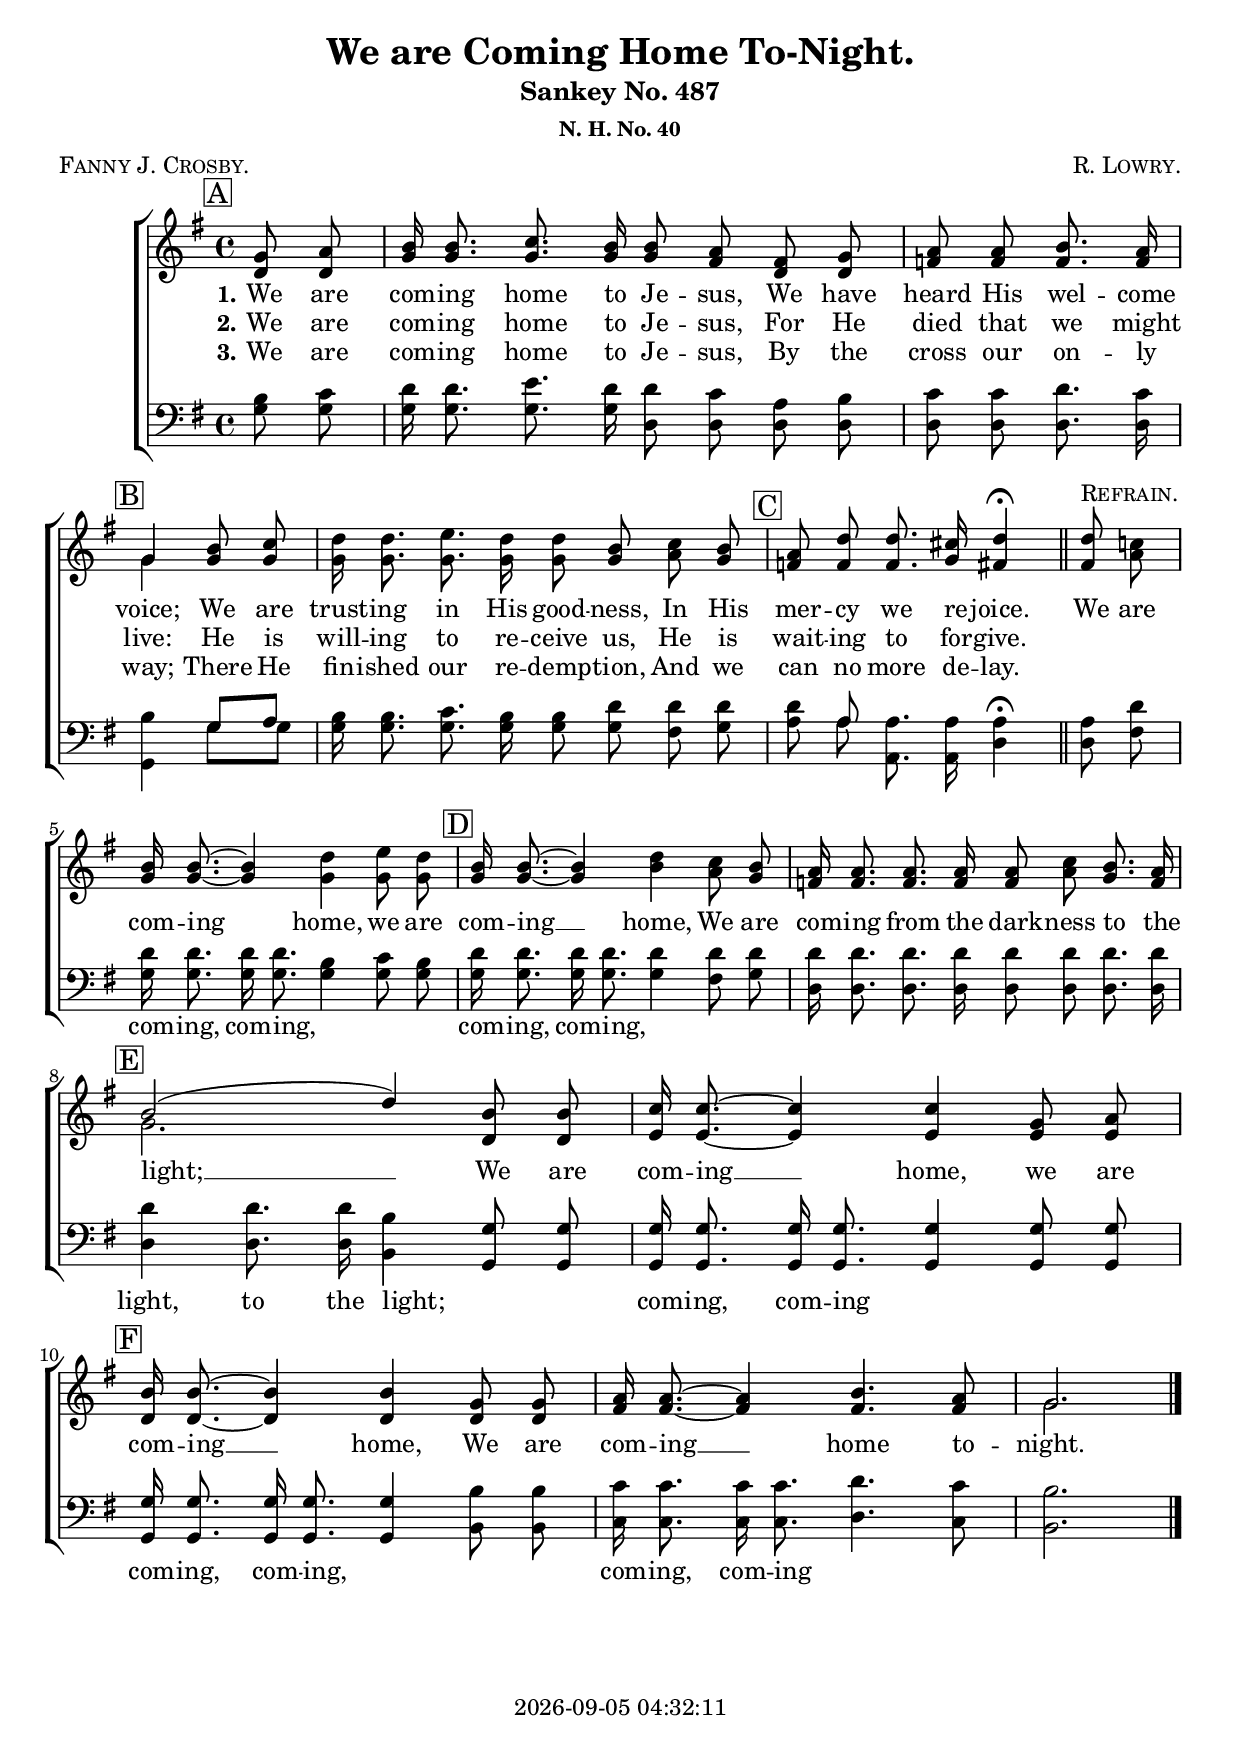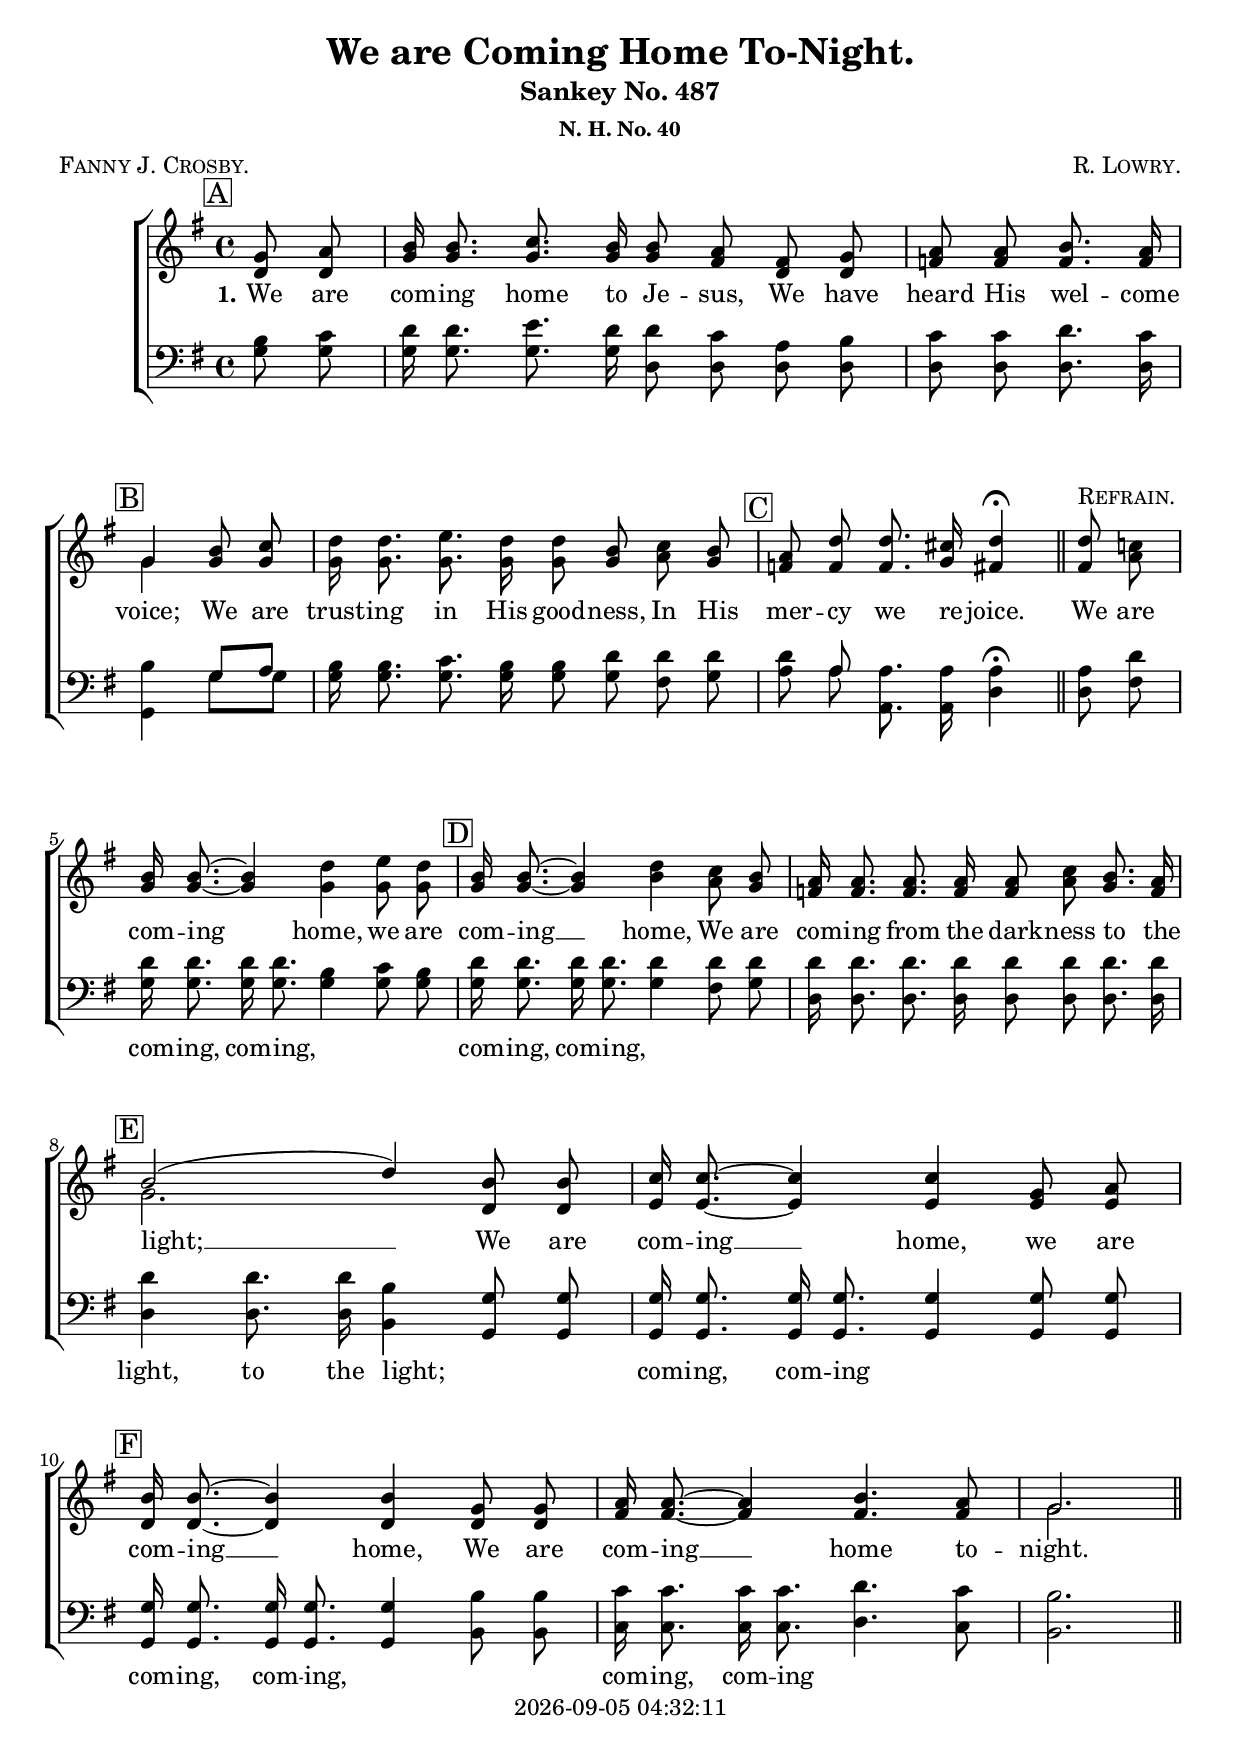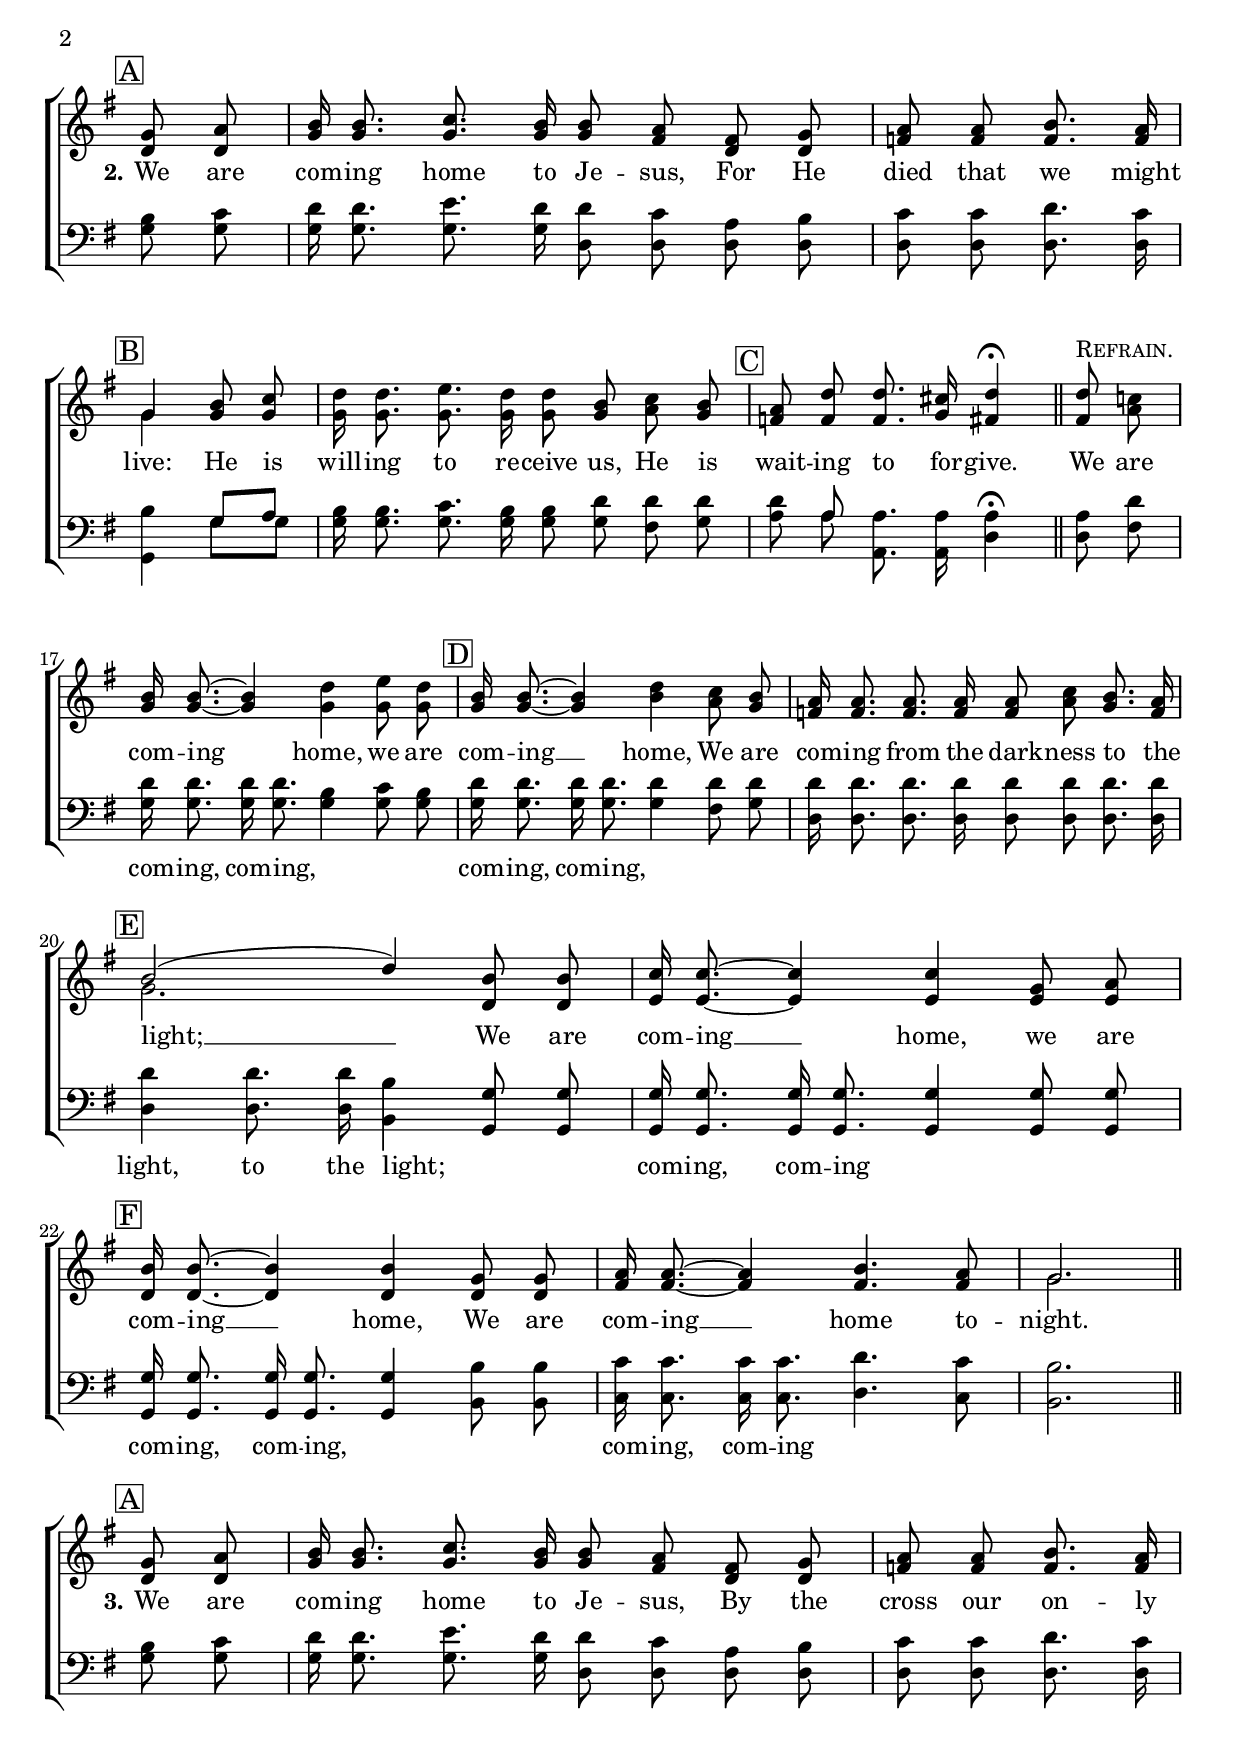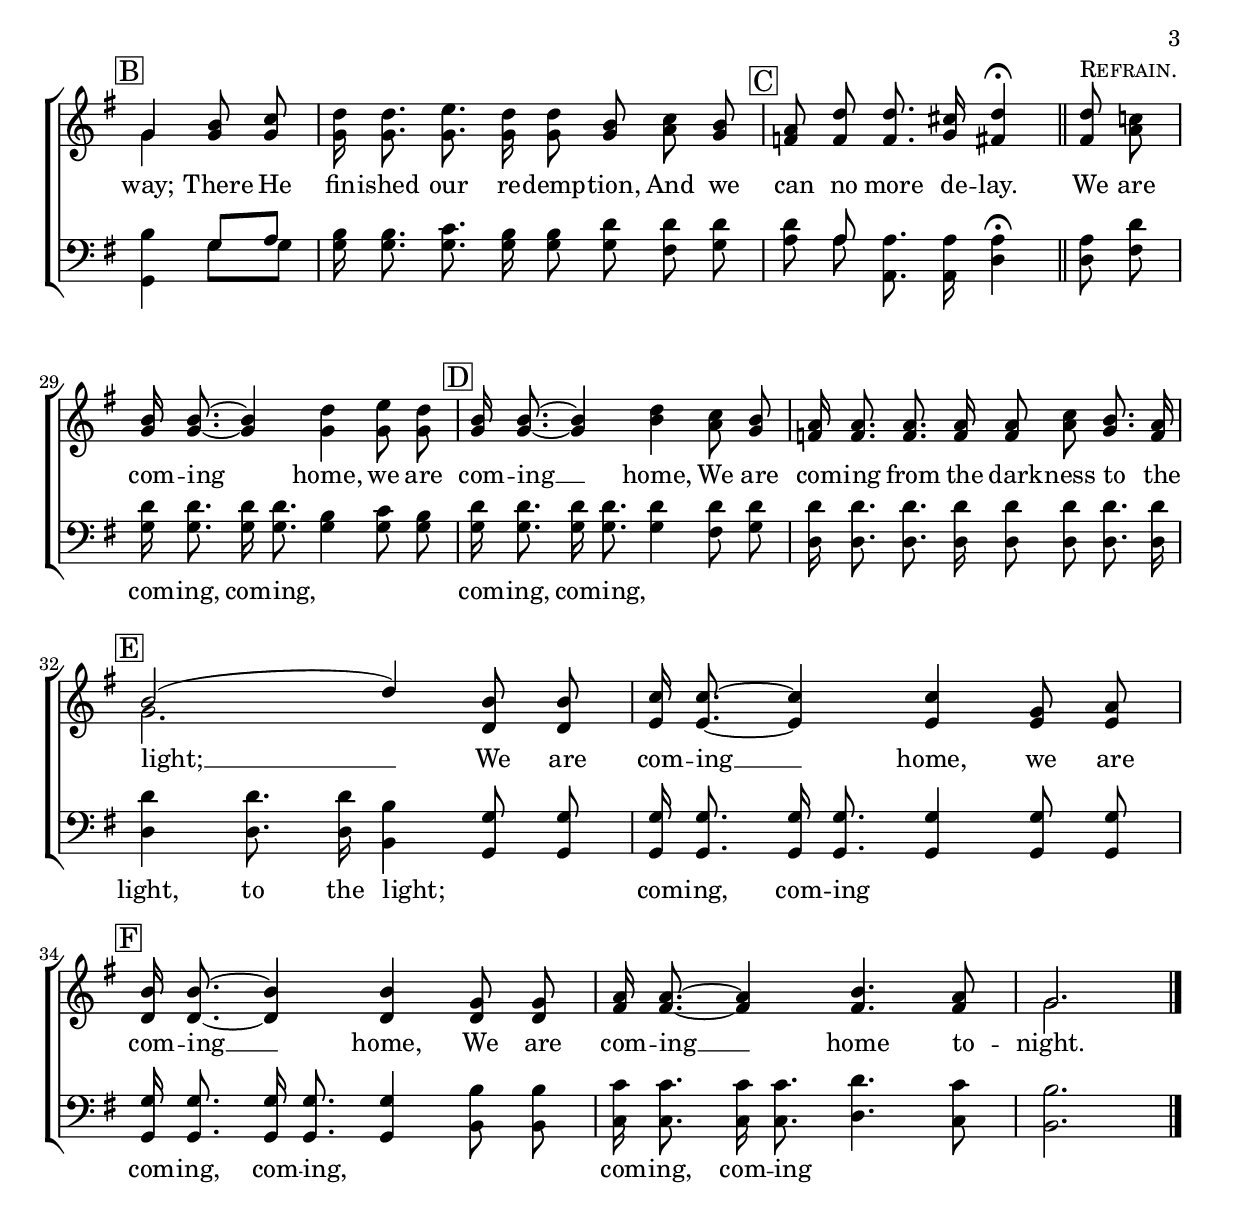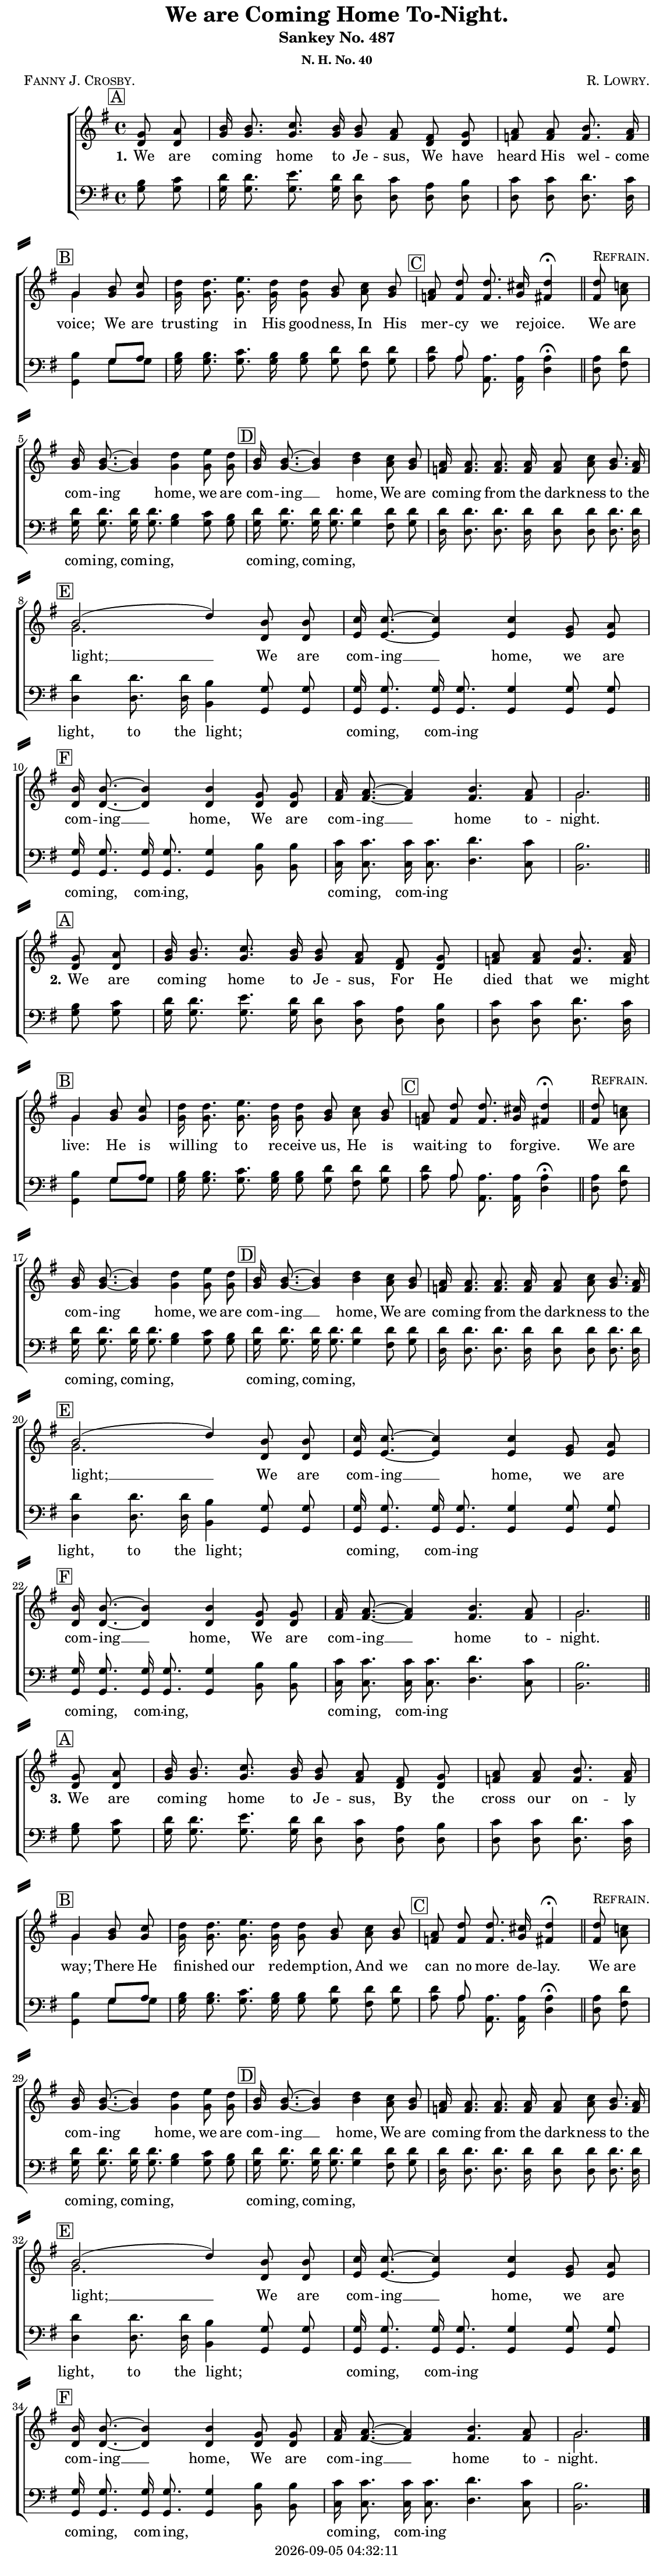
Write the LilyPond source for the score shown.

\version "2.22.1"

\include "articulate.ly"

today = #(strftime "%Y-%m-%d %H:%M:%S" (localtime (current-time)))

\header {
% centered at top
%  dedication  = "dedication"
  title       = "We are Coming Home To-Night."
  subtitle    = "Sankey No. 487"
  subsubtitle = "N. H. No. 40"
%  instrument  = "instrument"
  
% arrangement of following lines:
%
%  poet    composer
%  meter   arranger
%  piece       opus

  composer    = \markup\smallCaps "R. Lowry."
%  arranger    = "arranger"
%  opus        = "opus"

  poet        = \markup\smallCaps "Fanny J. Crosby."
%  meter       = \markup\smallCaps "meter"
%  piece       = \markup\smallCaps "piece"

% centered at bottom
% tagline     = "tagline" % default lilypond version
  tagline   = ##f
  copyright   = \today
}

% #(set-global-staff-size 16)

global = {
  \key g \major
  \time 4/4
  \partial 4
}

RehearsalTrack = {
% \set Score.currentBarNumber = #5
  \mark \markup { \box "A" } s4 s1 s2
  \mark \markup { \box "B" } s2 s1
  \mark \markup { \box "C" }    s1*2
  \mark \markup { \box "D" }    s1*2
  \mark \markup { \box "E" }    s1*2
  \mark \markup { \box "F" }    s1*2 s2.
}

TempoTrack = {
  \set Score.tempoHideNote = ##t
  \tempo 4=120
}

nl = { \bar "||" \break }

soprano = \relative {
  \autoBeamOff
  g'8 a | b16 8. c b16 8 a fis g | a8 8 b8. a16 \bar "|" \break g4 b8 c |
  d16 8. e d16 8 b c b |
  a8 d8 8. cis16 d4\fermata \bar "||" 8^\markup\smallCaps Refrain. c | b16 8.~4 d e8 d |
  b16 8.~4 d c8 b | a16 8. 8. 16 8 c b8. a16 \break |
  b2(d4) b8 8 | c16 8.~4 4 g8 a |
  b16 8.~4 4 g8 8 | a16 8.~4 b4. a8 | g2.
}

alto = \relative {
  \autoBeamOff
  d'8 8 | g16 8. 8. 16 8 fis d d | f8 8 8. 16 g4 8 8 |
  g16 8. 8. 16 8 8 a g |
  f8 8 8. g16 fis4\fermata  8 a | g16 8.~4 4 8 8 |
  g16 8.~4 b a8 g | f16 8. 8. 16 8 a g8. f16 |
  g2. d8 8 | e16 8.~4 4 8 8 |
  d16 8.~4 4 8 8 | fis16 8.~4 4. 8 | g2.
}

tenor = \relative {
  \autoBeamOff
  b8 c | d16 8. e d16 8 c a b | c8 8 d8. c16 b4 g8 a |
  b16 8. c b16 8 d d d |
  d8 a8 8. 16 4\fermata 8 d | 16 8. 16 8. b4 c8 b |
  d16 8. 16 8. 4 8 8 | 16 8. 8. 16 8 8 8. 16 |
  d4 8. 16 b4 g8 8 | 16 8. 16 8. 4 8 8 |
  g16 8. 16 8. 4 b8 8 | c16 8. 16 8. d4. c8 | b2.
}

bass = \relative {
  \autoBeamOff
  g8 8 | 16 8. 8. 16 d8 8 8 8 | 8 8 8. 16 g,4 g'8 8 |
  g16 8. 8. 16 g8 g8 fis g |
  a8 8 a,8. 16 d4\fermata 8 fis | g16 8. 16 8. 4 8 8 |
  g16 8. 16 8. 4 fis8 g | d16 8. 8. 16 8 8 8. 16 |
  d4 8. 16 b4 g8 8 | 16 8. 16 8. 4 8 8 |
  g16 8. 16 8. 4 b8 8 | c16 8. 16 8. d4. c8 | b2.
}

nom  = {   \set ignoreMelismata = ##t }
yesm = { \unset ignoreMelismata       }

chorus = \lyricmode {
  We are com -- ing home,
  we are com -- ing __ home,
  We are com -- ing from the dark -- ness to the light; __
  We are com -- ing __ home,
  we are com -- ing __ home,
  We are com -- ing __ home to -- night.
}

chorusMen = \lyricmode {
  _ _ _ _ _ _ _ _
  _ _ _ _ _ _ _
  _ _ _ _ _ _ _ _
  _ _ _ _ _ _ _
  _ _ com -- ing, com -- ing,
  _ _ _ com -- ing, com -- ing, _
  _ _ _ _ _ _ _ _ _ _ light, to the light;
  _ _ com -- ing, com -- ing _
  _ _ com -- ing, com -- ing, _
  _ _ com -- ing, com -- ing _ _ _
}

verses = 3

wordsOne = \lyricmode {
  \set stanza = "1."
  We are com -- ing home to Je -- sus,
  We have heard His wel -- come voice;
  We are trust -- ing in His good -- ness,
  In His mer -- cy we re -- joice.
}
  
wordsTwo = \lyricmode {
  \set stanza = "2."
  We are com -- ing home to Je -- sus,
  For He died that we might live:
  He is will -- ing to re -- ceive us,
  He is wait -- ing to for -- give.
}
  
wordsThree = \lyricmode {
  \set stanza = "3."
  We are com -- ing home to Je -- sus,
  By the cross our on -- ly way;
  There He fin -- ished our re -- demp -- tion,
  And we can no more de -- lay.
}
  
wordsMidi = \lyricmode {
  \set stanza = "1."
  "We " "are " com "ing " "home " "to " Je "sus, "
  "\nWe " "have " "heard " "His " wel "come " "voice; "
  "\nWe " "are " trust "ing " "in " "His " good "ness, "
  "\nIn " "His " mer "cy " "we " re "joice. "
  "\nWe " "are " com "ing " "home, "
  "\nwe " "are " com "ing "  "home, "
  "\nWe " "are " com "ing " "from " "the " dark "ness " "to " "the " "light; " 
  "\nWe " "are " com "ing "  "home, "
  "\nwe " "are " com "ing "  "home, "
  "\nWe " "are " com "ing "  "home " to "night.\n"

  \set stanza = "2."
  "\nWe " "are " com "ing " "home " "to " Je "sus, "
  "\nFor " "He " "died " "that " "we " "might " "live: "
  "\nHe " "is " will "ing " "to " re "ceive " "us, "
  "\nHe " "is " wait "ing " "to " for "give. "
  "\nWe " "are " com "ing " "home, "
  "\nwe " "are " com "ing "  "home, "
  "\nWe " "are " com "ing " "from " "the " dark "ness " "to " "the " "light; " 
  "\nWe " "are " com "ing "  "home, "
  "\nwe " "are " com "ing "  "home, "
  "\nWe " "are " com "ing "  "home " to "night.\n"

  \set stanza = "3."
  "\nWe " "are " com "ing " "home " "to " Je "sus, "
  "\nBy " "the " "cross " "our " on "ly " "way; "
  "\nThere " "He " fin "ished " "our " re demp "tion, "
  "\nAnd " "we " "can " "no " "more " de "lay. "
  "\nWe " "are " com "ing " "home, "
  "\nwe " "are " com "ing "  "home, "
  "\nWe " "are " com "ing " "from " "the " dark "ness " "to " "the " "light; " 
  "\nWe " "are " com "ing "  "home, "
  "\nwe " "are " com "ing "  "home, "
  "\nWe " "are " com "ing "  "home " to "night. "
}

wordsMidiMen = \lyricmode {
  \set stanza = "1."
  "We " "are " com "ing " "home " "to " Je "sus, "
  "\nWe " "have " "heard " "His " wel "come " "voice; "
  "\nWe " "are " trust "ing " "in " "His " good "ness, "
  "\nIn " "His " mer "cy " "we " re "joice. "
  "\nWe " "are " com "ing, " com "ing " "home, "
  "\nwe " "are " com "ing, " com "ing " "home, "
  "\nWe " "are " com "ing " "from " "the " dark "ness " "to " "the " "light; "
  "\nto " "the " "light; "
  "\nWe " "are " com "ing, " com "ing " "home, "
  "\nwe " "are " com "ing, " com "ing " "home, "
  "\nWe " "are " com "ing, " com "ing " "home " to "night.\n"

  \set stanza = "2."
  "\nWe " "are " com "ing " "home " "to " Je "sus, "
  "\nFor " "He " "died " "that " "we " "might " "live: "
  "\nHe " "is " will "ing " "to " re "ceive " "us, "
  "\nHe " "is " wait "ing " "to " for "give. "
  "\nWe " "are " com "ing, " com "ing " "home, "
  "\nwe " "are " com "ing, " com "ing " "home, "
  "\nWe " "are " com "ing " "from " "the " dark "ness " "to " "the " "light; "
  "\nto " "the " "light; "
  "\nWe " "are " com "ing, " com "ing " "home, "
  "\nwe " "are " com "ing, " com "ing " "home, "
  "\nWe " "are " com "ing, " com "ing " "home " to "night.\n"

  \set stanza = "3."
  "\nWe " "are " com "ing " "home " "to " Je "sus, "
  "\nBy " "the " "cross " "our " on "ly " "way; "
  "\nThere " "He " fin "ished " "our " re demp "tion, "
  "\nAnd " "we " "can " "no " "more " de "lay. "
  "\nWe " "are " com "ing, " com "ing " "home, "
  "\nwe " "are " com "ing, " com "ing " "home, "
  "\nWe " "are " com "ing " "from " "the " dark "ness " "to " "the " "light; "
  "\nto " "the " "light; "
  "\nWe " "are " com "ing, " com "ing " "home, "
  "\nwe " "are " com "ing, " com "ing " "home, "
  "\nWe " "are " com "ing, " com "ing " "home " to "night. "
}

\book {
  \bookOutputSuffix "midi-women"
  \score {
%    \articulate
        \new ChoirStaff <<
                                % Soprano staff
          \new Staff = soprano
          <<
            \new Voice { \repeat unfold \verses \TempoTrack     }
            \new Voice { \global \repeat unfold \verses \soprano \bar "|." }
            \addlyrics \wordsMidi
          >>
                                % Alto staff
          \new Staff = alto
          <<
            \new Voice { \global \repeat unfold \verses { \alto \nl } \bar "|." }
          >>
                                % Tenor staff
          \new Staff = tenor
          <<
            \clef "treble_8"
            \new Voice { \global \repeat unfold \verses \tenor }
          >>
                                % Bass staff
          \new Staff = bass
          <<
            \clef "bass"
            \new Voice { \global \repeat unfold \verses \bass }
          >>
        >>
    \midi {}
  }
}

\book {
  \bookOutputSuffix "midi-men"
  \score {
%    \articulate
        \new ChoirStaff <<
                                % Soprano staff
          \new Staff = soprano
          <<
            \new Voice { \repeat unfold \verses \TempoTrack     }
            \new Voice { \global \repeat unfold \verses \soprano \bar "|." }
          >>
                                % Alto staff
          \new Staff = alto
          <<
            \new Voice { \global \repeat unfold \verses { \alto \nl } \bar "|." }
          >>
                                % Tenor staff
          \new Staff = tenor
          <<
            \clef "treble_8"
            \new Voice { \global \repeat unfold \verses \tenor }
            \addlyrics \wordsMidiMen
          >>
                                % Bass staff
          \new Staff = bass
          <<
            \clef "bass"
            \new Voice { \global \repeat unfold \verses \bass }
          >>
        >>
    \midi {}
  }
}

\book {
  \bookOutputSuffix "repeat"
  \score {
        \new ChoirStaff <<
                                  % Joint soprano/alto staff
          \new Staff = women \with { printPartCombineTexts = ##f }
          <<
            \new Voice \RehearsalTrack
            \new Voice \TempoTrack
            \new NullVoice = "aligner" \soprano
            \new Voice \partCombine #'(2 . 88) { \global \soprano \bar "|." } { \global \alto }
            \new Lyrics \lyricsto "aligner" { \wordsOne \chorus }
            \new Lyrics \lyricsto "aligner"   \wordsTwo
            \new Lyrics \lyricsto "aligner"   \wordsThree
          >>
                                  % Joint tenor/bass staff
          \new Staff = men \with { printPartCombineTexts = ##f }
          <<
            \clef "bass"
            \new Voice \partCombine #'(2 . 88) { \global \tenor } { \global \bass }
            \new NullVoice = alignerT { \tenor }
          >>
          \new Lyrics \lyricsto alignerT \chorusMen
        >>
    \layout {
      indent = 1.5\cm
      \pointAndClickOff
      \context {
        \Staff \RemoveAllEmptyStaves
      }
    }
  }
}

singlescore = {
        \new ChoirStaff <<
                                  % Joint soprano/alto staff
          \new Staff = women \with { printPartCombineTexts = ##f }
          <<
            \new Voice { \repeat unfold \verses \RehearsalTrack }
            \new Voice { \repeat unfold \verses \TempoTrack }
            \new NullVoice = "aligner" { \repeat unfold \verses \soprano }
            \new Voice \partCombine #'(2 . 88) { \global \repeat unfold \verses \soprano \bar "|." }
                                    { \global \repeat unfold \verses { \alto \nl } \bar "|." }
            \new Lyrics \lyricsto "aligner" { \wordsOne   \chorus
                                              \wordsTwo   \chorus
                                              \wordsThree \chorus
                                            }
          >>
                                  % Joint tenor/bass staff
          \new Staff = men \with { printPartCombineTexts = ##f }
          <<
            \clef "bass"
            \new Voice \partCombine #'(2 . 88) { \global \repeat unfold \verses \tenor }
                                    { \global \repeat unfold \verses \bass }
            \new NullVoice = alignerT { \repeat unfold \verses \tenor }
          >>
          \new Lyrics \lyricsto alignerT { \repeat unfold \verses \chorusMen }
        >>
}

\book {
  \bookOutputSuffix "single"
  \score {
    \singlescore
    \layout {
      indent = 1.5\cm
      \pointAndClickOff
      \context {
        \Staff \RemoveAllEmptyStaves
      }
    }
  }
}

\book {
  \bookOutputSuffix "singlepage"
  \paper {
    top-margin = 0
    left-margin = 7
    right-margin = 1
    paper-width = 190\mm
    page-breaking = #ly:one-page-breaking
    system-system-spacing.basic-distance = #15
    system-separator-markup = \slashSeparator
  }
  \score {
    \singlescore
    \layout {
      indent = 1.5\cm
      \pointAndClickOff
      \context {
        \Staff \RemoveAllEmptyStaves
      }
    }
  }
}
